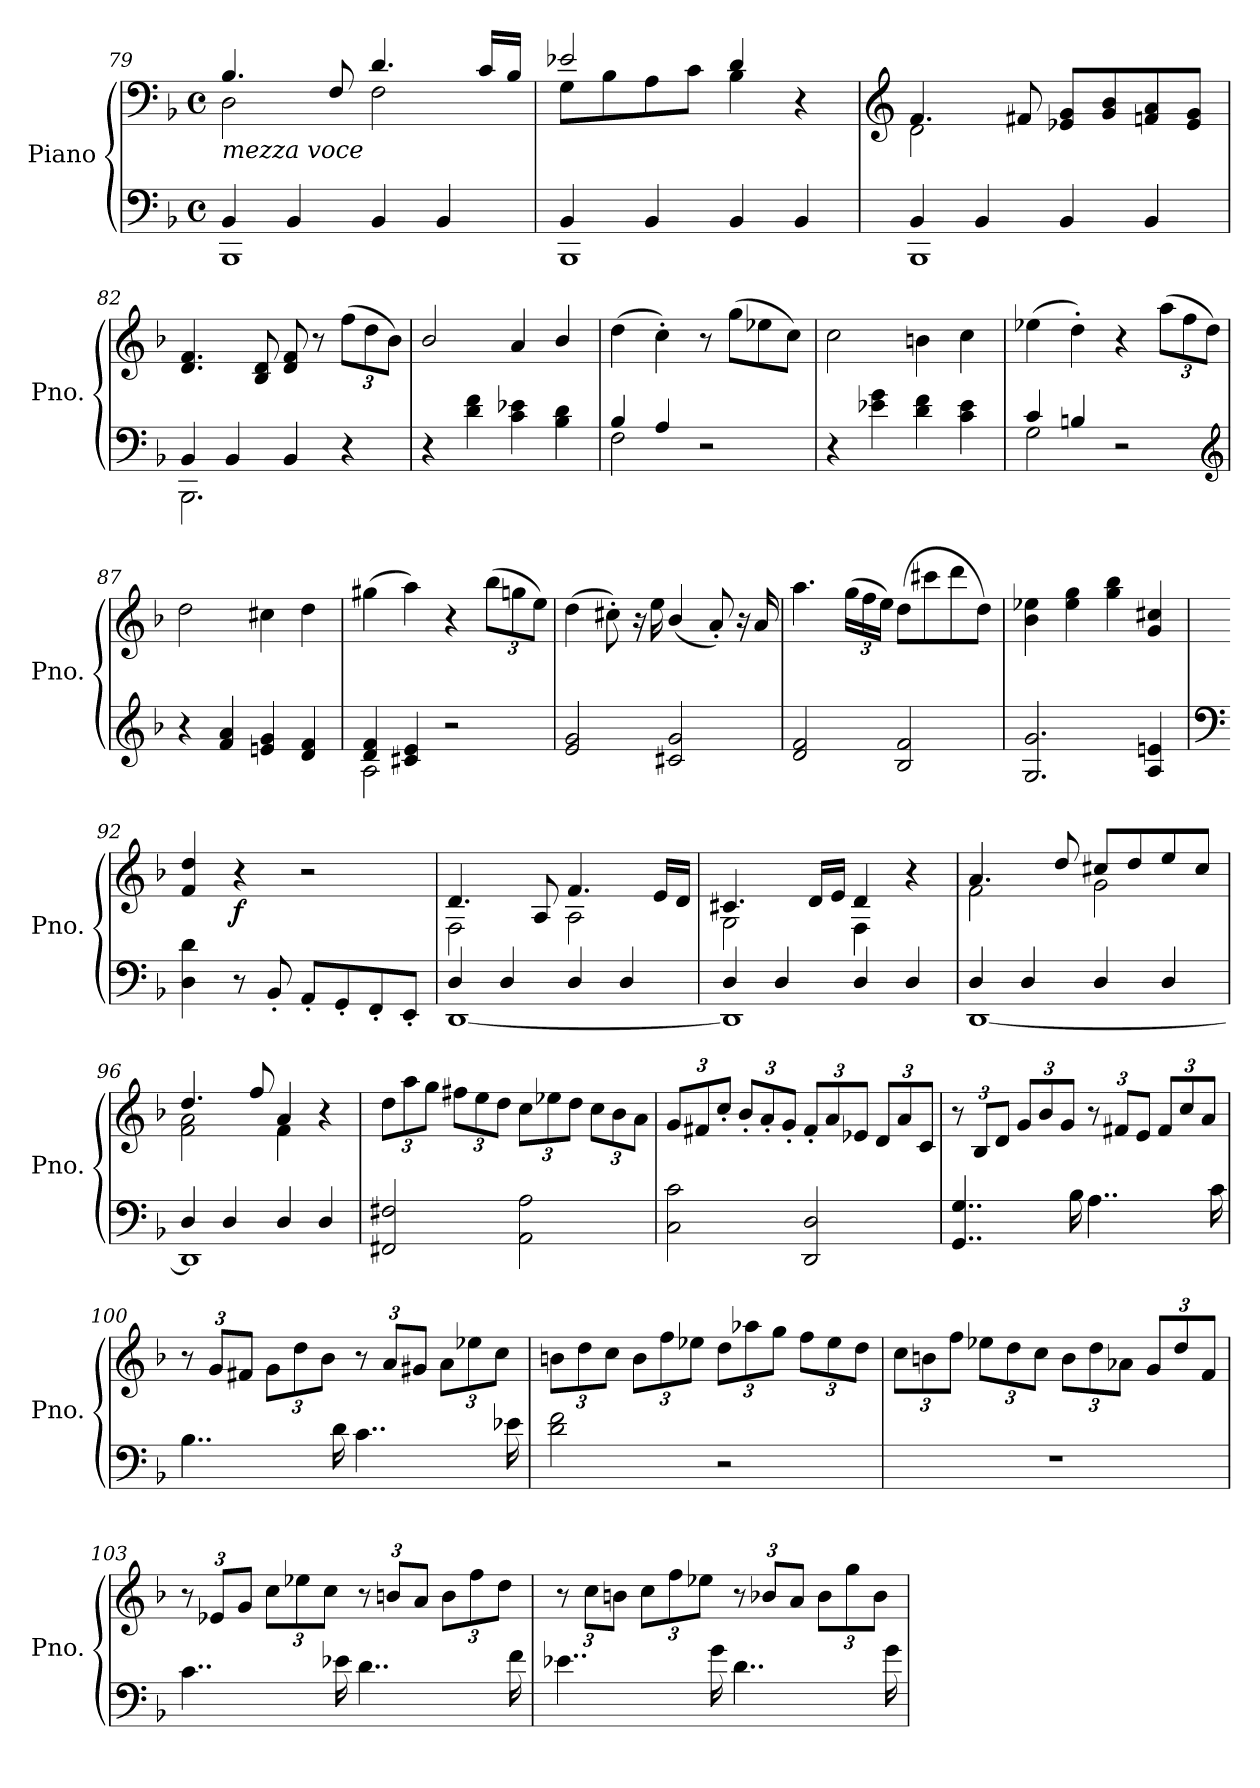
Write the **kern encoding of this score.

**kern	**kern	**dynam
*part1	*part1	*part1
*staff2	*staff1	*staff1/2
*I"Piano	*	*
*I'Pno.	*	*
*clefF4	*clefF4	*
*k[b-]	*k[b-]	*
*F:	*F:	*
*M4/4	*M4/4	*
*met(c)	*met(c)	*
=79	=79	=79
*^	*^	*
!	!	!LO:TX:b:i:t=mezza voce	!	!
4BB-/	1BBB-i	4.B-/	2D\	.
4BB-/	.	.	.	.
.	.	8F/	.	.
4BB-/	.	4.d/	2F\	.
4BB-/	.	.	.	.
.	.	16c/LL	.	.
.	.	16B-/JJ	.	.
!!LO:PB:g=z	!!
=80	=80	=80	=80	=80
4BB-/	1BBB-i	2e-X/	8G\L	.
.	.	.	8B-\	.
4BB-/	.	.	8A\	.
.	.	.	8c\J	.
4BB-/	.	4d/	4B-\	.
4BB-/	.	4r	4ryy	.
=81	=81	=81	=81	=81
*	*	*clefG2	*	*
4BB-/	1BBB-i	4.f/	2d\	.
4BB-/	.	.	.	.
.	.	8f#X/	.	.
4BB-/	.	8e-X/ 8g/L	2ryy	.
.	.	8g/ 8b-/	.	.
4BB-/	.	8fn/ 8a/	.	.
.	.	8e-/ 8g/J	.	.
*	*	*v	*v	*
=82	=82	=82	=82
4BB-/	2.BBB-i\	4.d/ 4.f/	.
4BB-/	.	.	.
.	.	8B-/ 8d/	.
4BB-/	.	8d/ 8f/	.
.	.	8r	.
*	*	*Xbrackettup	*
4r	4ryy	(12ff\L	.
.	.	12dd\	.
.	.	12b-\J)	.
*v	*v	*	*
=83	=83	=83
4r	2b-/	.
4d\ 4f\	.	.
4c\ 4e-X\	4a/	.
4B-\ 4d\	4b-/	.
=84	=84	=84
*^	*	*
4B-/	2F\	(4dd\	.
4A/	.	4cc'\)	.
2r	2ryy	8r	.
.	.	(8gg\L	.
.	.	8ee-X\	.
.	.	8cc\J)	.
*v	*v	*	*
!!LO:PB:g=z
=85	=85	=85
4r	2cc\	.
4e-X\ 4g\	.	.
4d\ 4f\	4bn\	.
4c\ 4e-\	4cc\	.
=86	=86	=86
*^	*	*
4c/	2G\	(4ee-X\	.
4Bn/	.	4dd'\)	.
2r	2ryy	4r	.
.	.	(12aa\L	.
.	.	12ff\	.
*clefG2	*	*	*
.	.	12dd\J)	.
*v	*v	*	*
=87	=87	=87
4r	2dd\	.
4f/ 4a/	.	.
4en/ 4g/	4cc#X\	.
4d/ 4f/	4dd\	.
=88	=88	=88
*^	*	*
4d/ 4f/	2A\	(4gg#X\	.
4c#X/ 4e/	.	4aa\)	.
2r	2ryy	4r	.
.	.	(12bb-\L	.
.	.	12ggn\	.
.	.	12ee\J)	.
*v	*v	*	*
=89	=89	=89
2e/ 2g/	(4dd\	.
.	8cc#X'\)	.
.	16r	.
.	16ee\	.
2c#X/ 2g/	(4b-/	.
.	8a'/)	.
.	16r	.
.	16a/	.
!!LO:LB:g=z
=90	=90	=90
2d/ 2f/	4.aa\	.
.	(24gg\LL	.
.	24ff\	.
.	24ee\JJ)	.
2B-/ 2f/	(8dd\L	.
.	8ccc#X\	.
.	8ddd\	.
.	8dd\J)	.
=91	=91	=91
2.G/ 2.g/	4b-\ 4ee-X\	.
.	4ee-\ 4gg\	.
.	4gg\ 4bb-\	.
4A/ 4en/	4g/ 4cc#X/	.
=92	=92	=92
*clefF4	*	*
4D\ 4d\	4f/ 4dd/	.
!	!	!LO:DY:b
8r	4r	f
8BB-'/	.	.
8AA'/L	2r	.
8GG'/	.	.
8FF'/	.	.
8EE'/J	.	.
=93	=93	=93
*^	*^	*
4D/	[1DD	4.d/	2F\	.
4D/	.	.	.	.
.	.	8A/	.	.
4D/	.	4.f/	2A\	.
4D/	.	.	.	.
.	.	16e/LL	.	.
.	.	16d/JJ	.	.
=94	=94	=94	=94	=94
4D/	1DD]	4.c#X/	2G\	.
4D/	.	.	.	.
.	.	16d/LL	.	.
.	.	16e/JJ	.	.
4D/	.	4d/	4F\	.
4D/	.	4r	4ryy	.
!!LO:LB:g=z	!!
=95	=95	=95	=95	=95
4D/	[1DD	4.a/	2f\	.
4D/	.	.	.	.
.	.	8dd/	.	.
4D/	.	8cc#X/L	2g\	.
.	.	8dd/	.	.
4D/	.	8ee/	.	.
.	.	8cc#/J	.	.
=96	=96	=96	=96	=96
4D/	1DD]	4.dd/	2f\ 2a\	.
4D/	.	.	.	.
.	.	8ff/	.	.
4D/	.	4a/	4f\	.
4D/	.	4r	4ryy	.
*v	*v	*	*	*
*	*v	*v	*
=97	=97	=97
2FF#X/ 2F#X/	12dd\L	.
.	12aa\	.
.	12gg\J	.
.	12ff#X\L	.
.	12ee\	.
.	12dd\J	.
2AA\ 2A\	12cc\L	.
.	12ee-X\	.
.	12dd\J	.
.	12cc\L	.
.	12b-\	.
.	12a\J	.
=98	=98	=98
2C\ 2c\	12g/L	.
.	12f#X/	.
.	12cc'/J	.
.	12b-'/L	.
.	12a'/	.
.	12g'/J	.
2DD/ 2D/	12f#'/L	.
.	12a/	.
.	12e-X/J	.
.	12d/L	.
.	12a/	.
.	12c/J	.
!!LO:LB:g=z
=99	=99	=99
4..GG/ 4..G/	12r	.
.	12B-/L	.
.	12d/J	.
.	12g/L	.
.	12b-/	.
.	12g/J	.
16B-\	.	.
4..A\	12r	.
.	12f#X/L	.
.	12e/J	.
.	12f#/L	.
.	12cc/	.
.	12a/J	.
16c\	.	.
=100	=100	=100
4..B-\	12r	.
.	12g/L	.
.	12f#X/J	.
.	12g\L	.
.	12dd\	.
.	12b-\J	.
16d\	.	.
4..c\	12r	.
.	12a/L	.
.	12g#X/J	.
.	12a\L	.
.	12ee-X\	.
.	12cc\J	.
16e-X\	.	.
=101	=101	=101
2d\ 2f\	12bn\L	.
.	12dd\	.
.	12cc\J	.
.	12b\L	.
.	12ff\	.
.	12ee-X\J	.
2r	12dd\L	.
.	12aa-X\	.
.	12gg\J	.
.	12ff\L	.
.	12ee-\	.
.	12dd\J	.
!!LO:LB:g=z
=102	=102	=102
1r	12cc\L	.
.	12bn\	.
.	12ff\J	.
.	12ee-X\L	.
.	12dd\	.
.	12cc\J	.
.	12b\L	.
.	12dd\	.
.	12a-X\J	.
.	12g/L	.
.	12dd/	.
.	12f/J	.
=103	=103	=103
4..c\	12r	.
.	12e-X/L	.
.	12g/J	.
.	12cc\L	.
.	12ee-X\	.
.	12cc\J	.
16e-X\	.	.
4..d\	12r	.
.	12bn/L	.
.	12a/J	.
.	12b\L	.
.	12ff\	.
.	12dd\J	.
16f\	.	.
=104	=104	=104
4..e-X\	12r	.
.	12cc\L	.
.	12bn\J	.
.	12cc\L	.
.	12ff\	.
.	12ee-X\J	.
16g\	.	.
4..d\	12r	.
.	12b-X/L	.
.	12a/J	.
.	12b-\L	.
.	12gg\	.
.	12b-\J	.
16g\	.	.
=	=	=
*-	*-	*-
